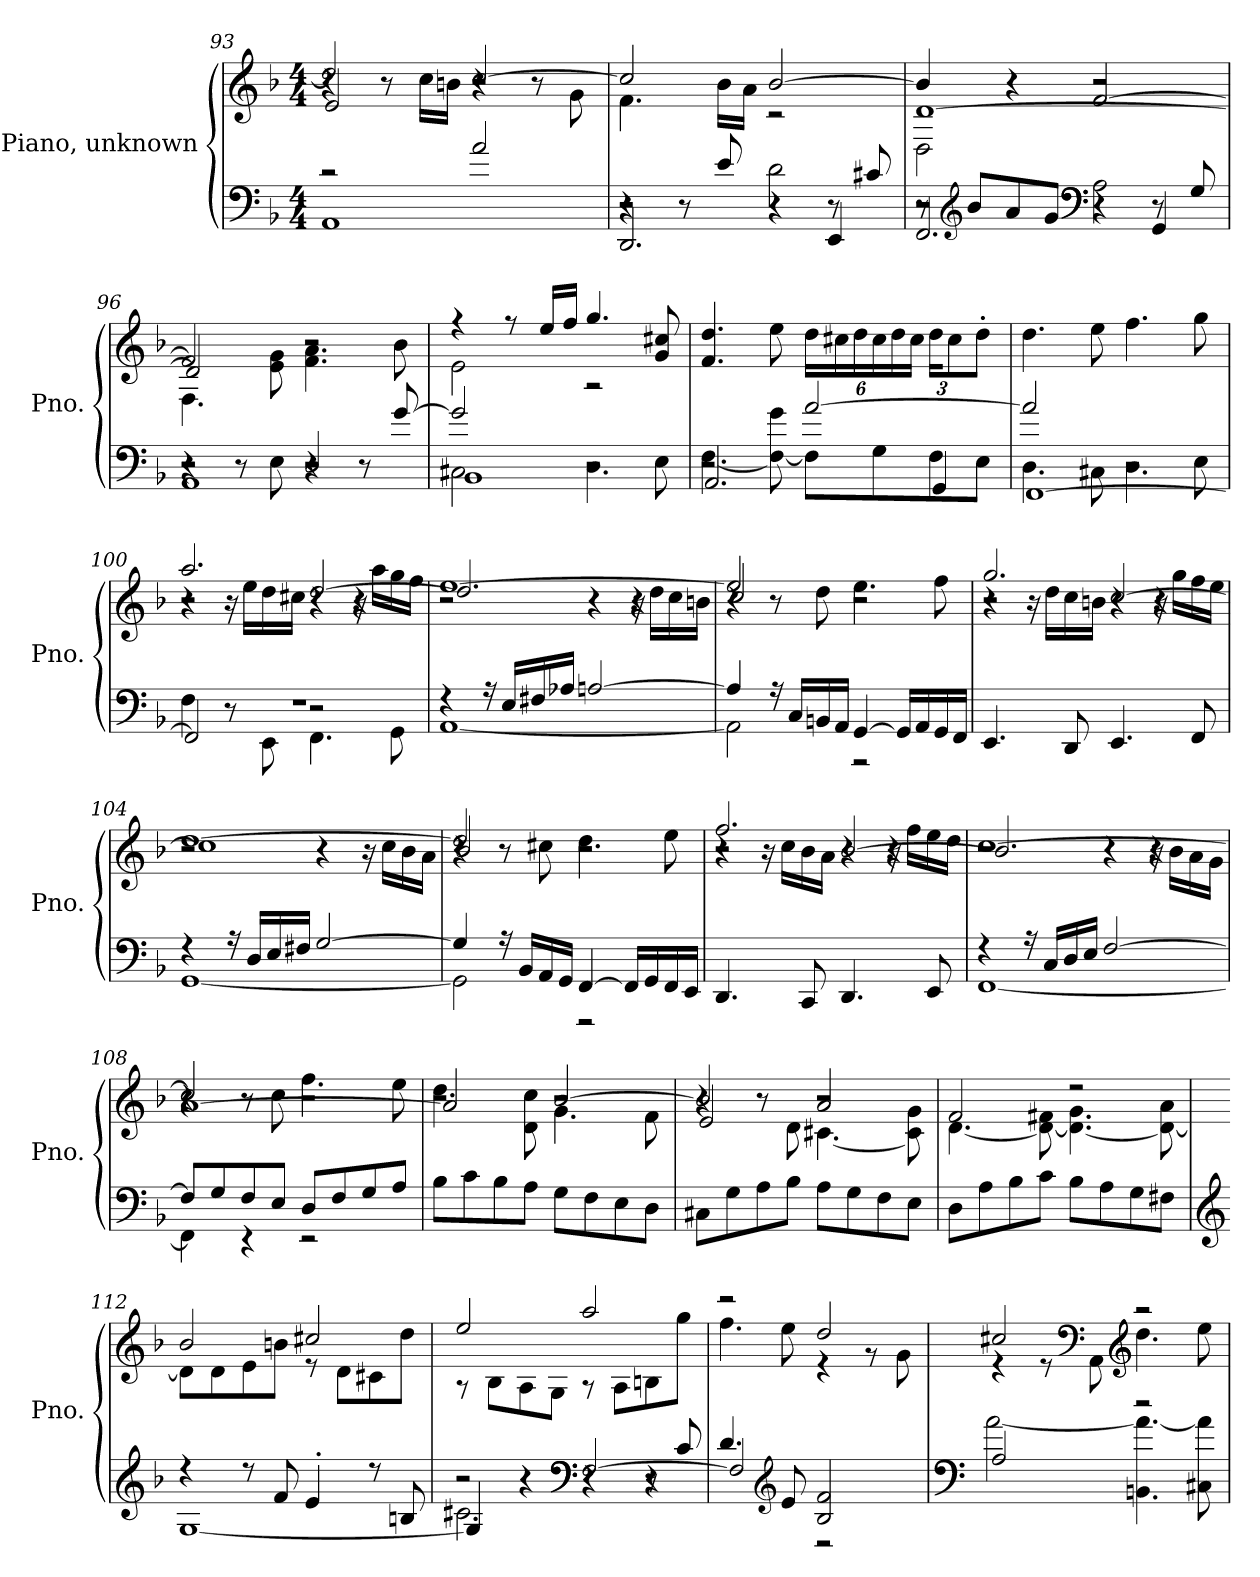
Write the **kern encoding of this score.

**kern	**kern
*part1	*part1
*staff2	*staff1
*I"Piano, unknown	*
*I'Pno.	*
*clefF4	*clefG2
*k[b-]	*k[b-]
*M4/4	*M4/4
=93	=93
*^	*^
*	*	*	*^
2r	1AA	2dd/]	4r	2e/
.	.	.	8r	.
.	.	.	16cc\LL	.
.	.	.	16bn\JJ	.
2a/	.	[2cc/	4r	2r
.	.	.	8r	.
.	.	.	8g\	.
*	*	*	*v	*v
!!LO:LB:g=z
=94	=94	=94	=94
*	*^	*	*
4r	2r	2.DD/	2cc/]	4.f\
8r	.	.	.	.
8e/	.	.	.	16b-\LL
.	.	.	.	16a\JJ
4r	2d\	.	[2b-/	2r
8r	.	4EE/	.	.
8c#X/	.	.	.	.
=95	=95	=95	=95	=95
*	*	*	*	*^
8r	2r	2.FF/	4b-/]	2D\	[1d
*clefG2	*	*	*	*	*
8b-/L	.	.	.	.	.
8a/	.	.	4r	.	.
8g/J	.	.	.	.	.
*clefF4	*	*	*	*	*
4r	2A\	.	[2f/	2r	.
8r	.	4GG/	.	.	.
8G/	.	.	.	.	.
=96	=96	=96	=96	=96	=96
*	*	*^	*	*	*
2r	4r	2r	1AA	2f/]	4.F\	2d/]
.	8r	.	.	.	.	.
.	8E\	.	.	.	8e\ 8g\	.
4r	2r	2D/	.	2r	4.f\ 4.a\	2r
8r	.	.	.	.	.	.
[8g/	.	.	.	.	8b-\	.
*	*	*v	*v	*	*	*
*	*	*	*	*v	*v
=97	=97	=97	=97	=97
2g/]	2C#X\	1BB-	4r	2e\
.	.	.	8r	.
.	.	.	16ee/LL	.
.	.	.	16ff/JJ	.
2r	4.D\	.	4.gg/	2r
.	8E\	.	8g/ 8cc#X/	.
*	*	*	*v	*v
!!LO:PB:g=z
=98	=98	=98	=98
2r	[4.F\	2.AA/	4.f/ 4.dd/
.	8F\_ 8g\	.	8ee\
*	*	*	*Xbrackettup
[2a/	8F\L]	.	24dd\LL
.	.	.	24cc#X\
.	.	.	24dd\
.	8G\	.	24cc#\
.	.	.	24dd\
.	.	.	24cc#\JJ
.	8F\	4GG/	24dd\KL
.	.	.	12cc#\
.	8E\J	.	8dd'\J
=99	=99	=99	=99
2a/]	4.D\	[1FF	4.dd\
.	8C#X\	.	8ee\
2r	4.D\	.	4.ff\
.	8E\	.	8gg\
=100	=100	=100	=100
*	*	*	*^
*	*	*	*	*^
1r	4F\	2FF/]	2.aa/	4r	2r
.	8r	.	.	16r	.
.	.	.	.	16ee\LL	.
.	8EE\	.	.	16dd\	.
.	.	.	.	16cc#X\JJ	.
.	4.FF\	2r	.	4r	[2dd/
.	.	.	4r	16r	.
.	.	.	.	16aa\LL	.
.	8GG\	.	.	16gg\	.
.	.	.	.	16ff\JJ	.
*	*v	*v	*	*	*
=101	=101	=101	=101	=101
4r	[1AA	[1ee	2r	2.dd/]
16r	.	.	.	.
16E/LL	.	.	.	.
16F#X/	.	.	.	.
16A-X/JJ	.	.	.	.
[2An/	.	.	4r	.
.	.	.	16r	4r
.	.	.	16dd\LL	.
.	.	.	16cc\	.
.	.	.	16bn\JJ	.
!!LO:LB:g=z	!!	!!
=102	=102	=102	=102	=102
4A/]	2AA\]	2ee/]	4r	2cc/
16r	.	.	8r	.
16C/LL	.	.	.	.
16BBn/	.	.	8dd\	.
16AA/JJ	.	.	.	.
[4GG/	2r	2r	4.ee\	2r
16GG/LL]	.	.	.	.
16AA/	.	.	.	.
16GG/	.	.	8ff\	.
16FF/JJ	.	.	.	.
*v	*v	*	*	*
=103	=103	=103	=103
4.EE/	2.gg/	4r	2r
.	.	16r	.
.	.	16dd\LL	.
8DD/	.	16cc\	.
.	.	16bn\JJ	.
4.EE/	.	4r	[2cc/
.	4r	16r	.
.	.	16gg\LL	.
8FF/	.	16ff\	.
.	.	16ee\JJ	.
=104	=104	=104	=104
*^	*	*	*
4r	[1GG	[1dd	2r	1cc]
16r	.	.	.	.
16D/LL	.	.	.	.
16E/	.	.	.	.
16F#X/JJ	.	.	.	.
[2G/	.	.	4r	.
.	.	.	16r	.
.	.	.	16cc\LL	.
.	.	.	16b-\	.
.	.	.	16a\JJ	.
=105	=105	=105	=105	=105
4G/]	2GG\]	2dd/]	4r	2b-/
16r	.	.	8r	.
16BB-/LL	.	.	.	.
16AA/	.	.	8cc#X\	.
16GG/JJ	.	.	.	.
[4FF/	2r	2r	4.dd\	2r
16FF/LL]	.	.	.	.
16GG/	.	.	.	.
16FF/	.	.	8ee\	.
16EE/JJ	.	.	.	.
*v	*v	*	*	*
!!LO:LB:g=z	!!	!!
=106	=106	=106	=106
4.DD/	2.ff/	4r	2r
.	.	16r	.
.	.	16cc\LL	.
8CC/	.	16b-\	.
.	.	16a\JJ	.
4.DD/	.	4r	[2b-/
.	4r	16r	.
.	.	16ff\LL	.
8EE/	.	16ee\	.
.	.	16dd\JJ	.
=107	=107	=107	=107
*^	*	*	*
4r	[1FF	[1cc	2r	2.b-/]
16r	.	.	.	.
16C/LL	.	.	.	.
16D/	.	.	.	.
16E/JJ	.	.	.	.
[2F/	.	.	4r	.
.	.	.	16r	4r
.	.	.	16b-\LL	.
.	.	.	16a\	.
.	.	.	16g\JJ	.
=108	=108	=108	=108	=108
8F/L]	4FF\]	2cc/]	4r	[1a
8G/	.	.	.	.
8F/	4r	.	8r	.
8E/J	.	.	8cc\	.
8D/L	2r	2r	4.ff\	.
8F/	.	.	.	.
8G/	.	.	.	.
8A/J	.	.	8ee\	.
*v	*v	*	*	*
=109	=109	=109	=109
8B-\L	2r	4.dd\	2a/]
8c\	.	.	.
8B-\	.	.	.
8A\J	.	8d\ 8cc\	.
8G\L	[2b-/	4.g\	2r
8F\	.	.	.
8E\	.	.	.
8D\J	.	8f\	.
!!LO:LB:g=z	!!	!!
=110	=110	=110	=110
8C#X\L	2b-/]	4r	2e/
8G\	.	.	.
8A\	.	8r	.
8B-\J	.	8d\	.
8A\L	2a/	[4.c#X\	2r
8G\	.	.	.
8F\	.	.	.
8E\J	.	8c#\] 8g\	.
*	*	*v	*v
=111	=111	=111
8D\L	2f/	[4.d\
8A\	.	.
8B-\	.	.
8c\J	.	8d\_ 8f#X\
8B-\L	2r	4.d\_ 4.g\
8A\	.	.
8G\	.	.
8F#X\J	.	8d\_ 8a\
=112	=112	=112
*clefG2	*	*
*^	*	*
4r	[1G	2b-/	8d\L]
.	.	.	8d\
8r	.	.	8e\
8f/	.	.	8bn\J
4e'/	.	2cc#X/	8r
.	.	.	8d\L
8r	.	.	8c#X\
8Bn/	.	.	8dd\J
!!LO:LB:g=z	!!
=113	=113	=113	=113
*	*^	*	*
2r	2.c#X\	4G/]	2ee/	8r
.	.	.	.	8B-\L
.	.	4r	.	8A\
.	.	.	.	8G\J
*clefF4	*	*	*	*
4r	.	[2F/	2aa/	8r
.	.	.	.	8A\L
8r	4r	.	.	8Bn\
8c#/	.	.	.	8gg\J
*	*v	*v	*	*
=114	=114	=114	=114
4.d/	2F/]	2r	4.ff\
*clefG2	*	*	*
8e/	.	.	8ee\
2B-/ 2f/	2r	2dd/	4r
.	.	.	8r
.	.	.	8g\
=115	=115	=115	=115
*clefF4	*	*	*
2A/	[2a\	2cc#X/	4r
.	.	.	8r
*	*	*clefF4	*
.	.	.	8AA\
*	*	*clefG2	*
2r	4.BBn\ 4.a\_	2r	4.dd\
.	8C#X\ 8a\]	.	8ee\
*v	*v	*	*
*	*v	*v
=	=
*-	*-
